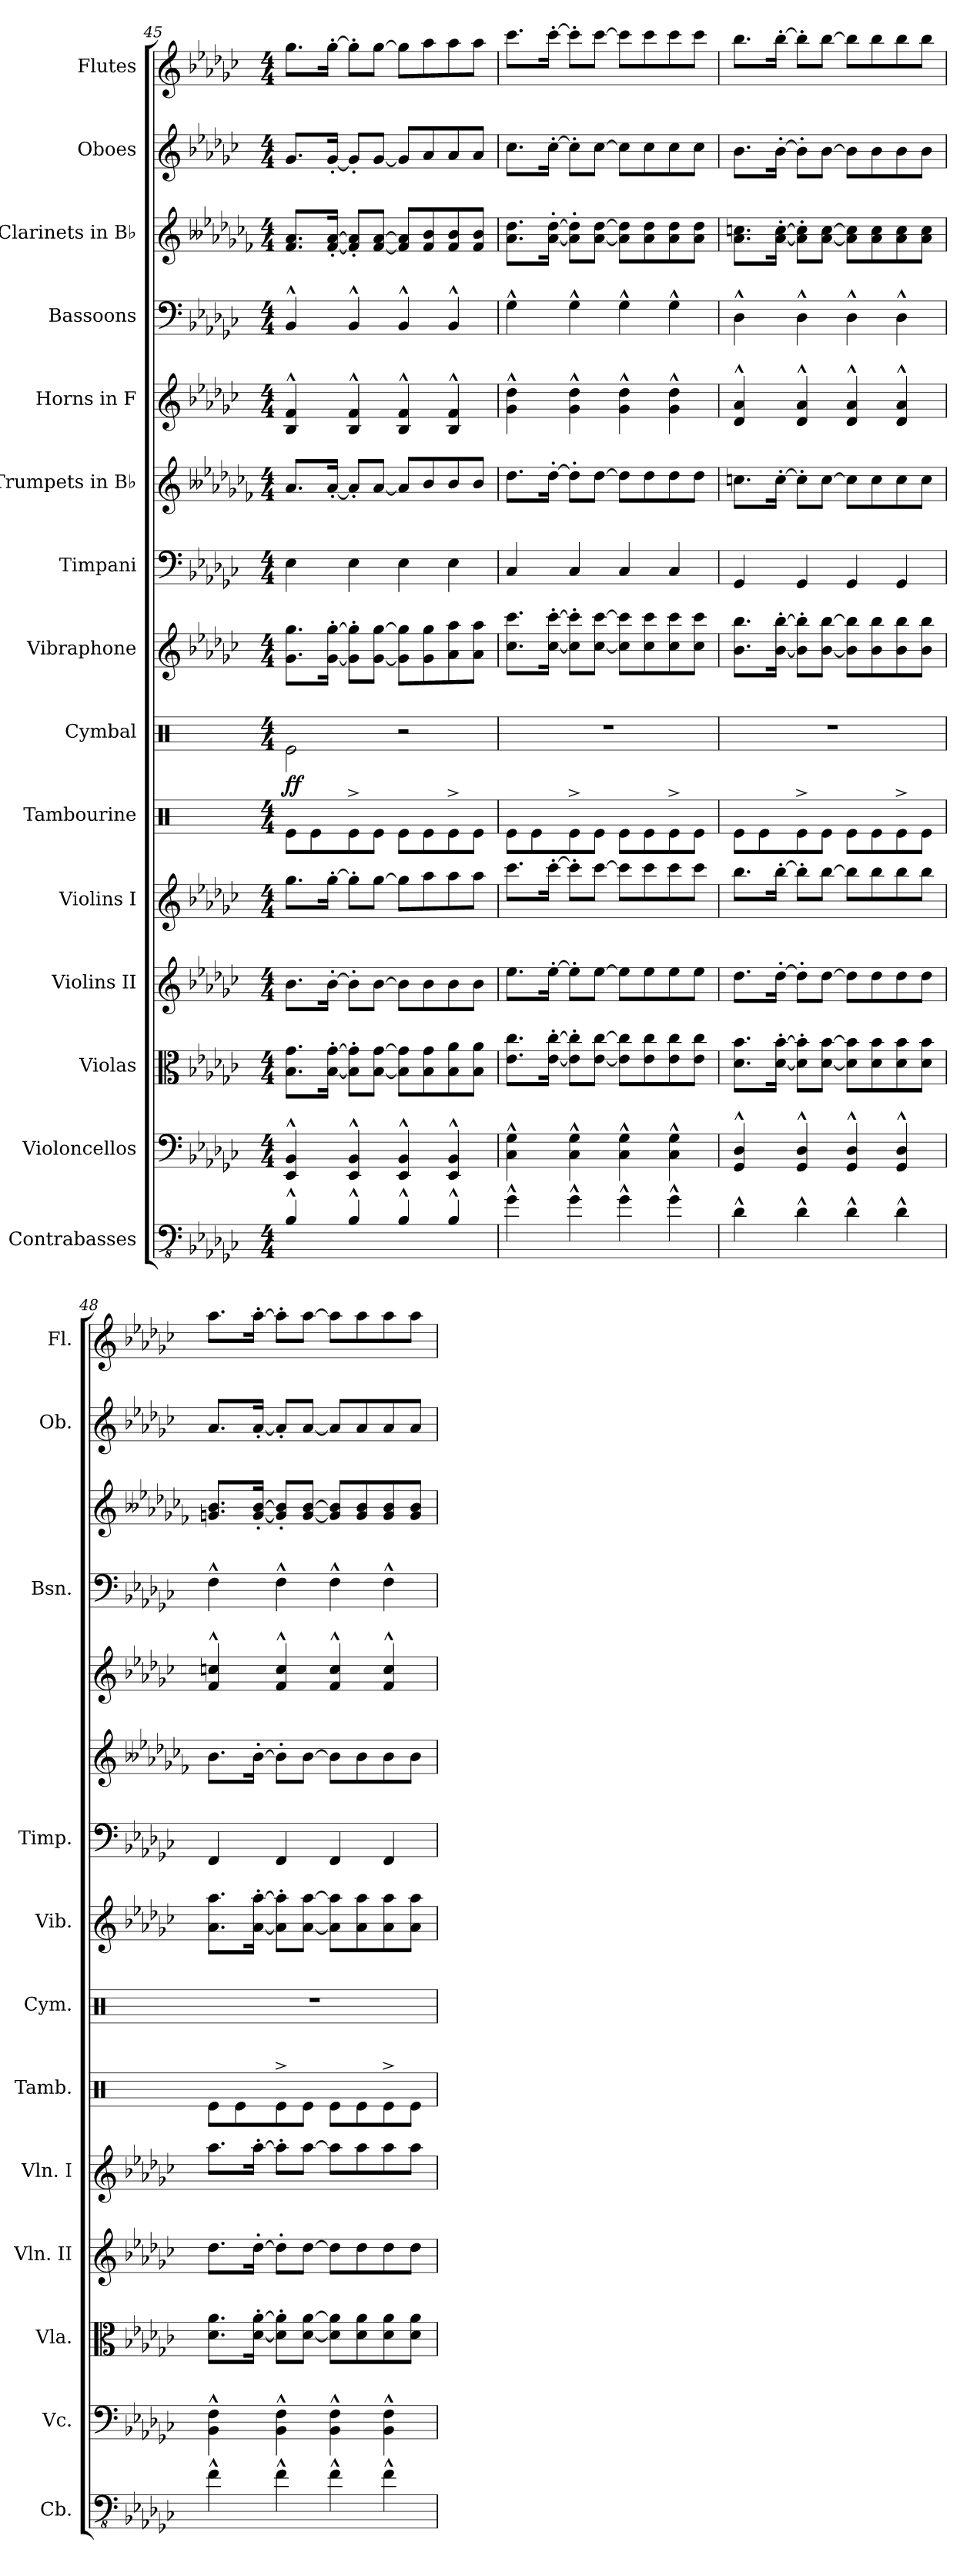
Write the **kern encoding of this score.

**kern	**kern	**kern	**kern	**kern	**kern	**kern	**dynam	**kern	**kern	**kern	**kern	**kern	**kern	**kern	**kern
*part15	*part14	*part13	*part12	*part11	*part10	*part9	*part9	*part8	*part7	*part6	*part5	*part4	*part3	*part2	*part1
*staff15	*staff14	*staff13	*staff12	*staff11	*staff10	*staff9	*staff9	*staff8	*staff7	*staff6	*staff5	*staff4	*staff3	*staff2	*staff1
*I"Contrabasses	*I"Violoncellos	*I"Violas	*I"Violins II	*I"Violins I	*I"Tambourine	*I"Cymbal	*	*I"Vibraphone	*I"Timpani	*I"Trumpets in B♭	*I"Horns in F	*I"Bassoons	*I"Clarinets in B♭	*I"Oboes	*I"Flutes
*I'Cb.	*I'Vc.	*I'Vla.	*I'Vln. II	*I'Vln. I	*I'Tamb.	*I'Cym.	*	*I'Vib.	*I'Timp.	*	*	*I'Bsn.	*	*I'Ob.	*I'Fl.
*clefFv4	*clefF4	*clefC3	*clefG2	*clefG2	*clefX	*clefX	*	*clefG2	*clefF4	*clefG2	*clefG2	*clefF4	*clefG2	*clefG2	*clefG2
*ITrd7c12	*	*	*	*	*	*	*	*	*	*ITrd1c2	*ITrd4c7	*	*ITrd1c2	*	*
*k[b-e-a-d-g-c-]	*k[b-e-a-d-g-c-]	*k[b-e-a-d-g-c-]	*k[b-e-a-d-g-c-]	*k[b-e-a-d-g-c-]	*k[]	*k[]	*	*k[b-e-a-d-g-c-]	*k[b-e-a-d-g-c-]	*k[b--e-a-d-g-c-f-]	*k[b-e-a-d-g-c-f-]	*k[b-e-a-d-g-c-]	*k[b--e-a-d-g-c-f-]	*k[b-e-a-d-g-c-]	*k[b-e-a-d-g-c-]
*M4/4	*M4/4	*M4/4	*M4/4	*M4/4	*M4/4	*M4/4	*	*M4/4	*M4/4	*M4/4	*M4/4	*M4/4	*M4/4	*M4/4	*M4/4
=45	=45	=45	=45	=45	=45	=45	=45	=45	=45	=45	=45	=45	=45	=45	=45
!	!	!	!	!	!	!	!LO:DY:b	!	!	!	!	!	!	!	!
4BBB-^^/	4EE-/^^ 4BB-/^^	8.B-\ 8.g-\L	8.b-\L	8.gg-\L	8Re\L	2Re\	ff	8.g-\ 8.gg-\L	4E-\	8.g-/L	4E-/^^ 4B-/^^	4BB-^^/	8.e-/ 8.g-/L	8.g-/L	8.gg-\L
.	.	.	.	.	8Re\	.	.	.	.	.	.	.	.	.	.
.	.	[16B-\' [16g-\'Jk	[16b-'\Jk	[16gg-'\Jk	.	.	.	[16g-\' [16gg-\'Jk	.	[16g-'/Jk	.	.	[16e-/' [16g-/'Jk	[16g-'/Jk	[16gg-'\Jk
4BBB-^^/	4EE-/^^ 4BB-/^^	8B-\]' 8g-\]'L	8b-'\L]	8gg-'\L]	8Re^\	.	.	8g-\]' 8gg-\]'L	4E-\	8g-'/L]	4E-/^^ 4B-/^^	4BB-^^/	8e-/]' 8g-/]'L	8g-'/L]	8gg-'\L]
.	.	[8B-\ [8g-\J	[8b-\J	[8gg-\J	8Re\J	.	.	[8g-\ [8gg-\J	.	[8g-/J	.	.	[8e-/ [8g-/J	[8g-/J	[8gg-\J
4BBB-^^/	4EE-/^^ 4BB-/^^	8B-\] 8g-\]L	8b-\L]	8gg-\L]	8Re\L	2r	.	8g-\] 8gg-\]L	4E-\	8g-/L]	4E-/^^ 4B-/^^	4BB-^^/	8e-/] 8g-/]L	8g-/L]	8gg-\L]
.	.	8B-\ 8g-\	8b-\	8aa-\	8Re\	.	.	8g-\ 8gg-\	.	8a-/	.	.	8e-/ 8a-/	8a-/	8aa-\
4BBB-^^/	4EE-/^^ 4BB-/^^	8B-\ 8a-\	8b-\	8aa-\	8Re^\	.	.	8a-\ 8aa-\	4E-\	8a-/	4E-/^^ 4B-/^^	4BB-^^/	8e-/ 8a-/	8a-/	8aa-\
.	.	8B-\ 8a-\J	8b-\J	8aa-\J	8Re\J	.	.	8a-\ 8aa-\J	.	8a-/J	.	.	8e-/ 8a-/J	8a-/J	8aa-\J
=46	=46	=46	=46	=46	=46	=46	=46	=46	=46	=46	=46	=46	=46	=46	=46
4GG-^^\	4C-\^^ 4G-\^^	8.e-\ 8.cc-\L	8.ee-\L	8.ccc-\L	8Re\L	1r	.	8.cc-\ 8.ccc-\L	4C-/	8.cc-\L	4c-\^^ 4g-\^^	4G-^^\	8.g-\ 8.cc-\L	8.cc-\L	8.ccc-\L
.	.	.	.	.	8Re\	.	.	.	.	.	.	.	.	.	.
.	.	[16e-\' [16cc-\'Jk	[16ee-'\Jk	[16ccc-'\Jk	.	.	.	[16cc-\' [16ccc-\'Jk	.	[16cc-'\Jk	.	.	[16g-\' [16cc-\'Jk	[16cc-'\Jk	[16ccc-'\Jk
4GG-^^\	4C-\^^ 4G-\^^	8e-\]' 8cc-\]'L	8ee-'\L]	8ccc-'\L]	8Re^\	.	.	8cc-\]' 8ccc-\]'L	4C-/	8cc-'\L]	4c-\^^ 4g-\^^	4G-^^\	8g-\]' 8cc-\]'L	8cc-'\L]	8ccc-'\L]
.	.	[8e-\ [8cc-\J	[8ee-\J	[8ccc-\J	8Re\J	.	.	[8cc-\ [8ccc-\J	.	[8cc-\J	.	.	[8g-\ [8cc-\J	[8cc-\J	[8ccc-\J
4GG-^^\	4C-\^^ 4G-\^^	8e-\] 8cc-\]L	8ee-\L]	8ccc-\L]	8Re\L	.	.	8cc-\] 8ccc-\]L	4C-/	8cc-\L]	4c-\^^ 4g-\^^	4G-^^\	8g-\] 8cc-\]L	8cc-\L]	8ccc-\L]
.	.	8e-\ 8cc-\	8ee-\	8ccc-\	8Re\	.	.	8cc-\ 8ccc-\	.	8cc-\	.	.	8g-\ 8cc-\	8cc-\	8ccc-\
4GG-^^\	4C-\^^ 4G-\^^	8e-\ 8cc-\	8ee-\	8ccc-\	8Re^\	.	.	8cc-\ 8ccc-\	4C-/	8cc-\	4c-\^^ 4g-\^^	4G-^^\	8g-\ 8cc-\	8cc-\	8ccc-\
.	.	8e-\ 8cc-\J	8ee-\J	8ccc-\J	8Re\J	.	.	8cc-\ 8ccc-\J	.	8cc-\J	.	.	8g-\ 8cc-\J	8cc-\J	8ccc-\J
!!LO:PB:g=z
=47	=47	=47	=47	=47	=47	=47	=47	=47	=47	=47	=47	=47	=47	=47	=47
4DD-^^\	4GG-/^^ 4D-/^^	8.d-\ 8.b-\L	8.dd-\L	8.bb-\L	8Re\L	1r	.	8.b-\ 8.bb-\L	4GG-/	8.b-X\L	4G-/^^ 4d-/^^	4D-^^\	8.g-\ 8.b-X\L	8.b-\L	8.bb-\L
.	.	.	.	.	8Re\	.	.	.	.	.	.	.	.	.	.
.	.	[16d-\' [16b-\'Jk	[16dd-'\Jk	[16bb-'\Jk	.	.	.	[16b-\' [16bb-\'Jk	.	[16b-'\Jk	.	.	[16g-\' [16b-\'Jk	[16b-'\Jk	[16bb-'\Jk
4DD-^^\	4GG-/^^ 4D-/^^	8d-\]' 8b-\]'L	8dd-'\L]	8bb-'\L]	8Re^\	.	.	8b-\]' 8bb-\]'L	4GG-/	8b-'\L]	4G-/^^ 4d-/^^	4D-^^\	8g-\]' 8b-\]'L	8b-'\L]	8bb-'\L]
.	.	[8d-\ [8b-\J	[8dd-\J	[8bb-\J	8Re\J	.	.	[8b-\ [8bb-\J	.	[8b-\J	.	.	[8g-\ [8b-\J	[8b-\J	[8bb-\J
4DD-^^\	4GG-/^^ 4D-/^^	8d-\] 8b-\]L	8dd-\L]	8bb-\L]	8Re\L	.	.	8b-\] 8bb-\]L	4GG-/	8b-\L]	4G-/^^ 4d-/^^	4D-^^\	8g-\] 8b-\]L	8b-\L]	8bb-\L]
.	.	8d-\ 8b-\	8dd-\	8bb-\	8Re\	.	.	8b-\ 8bb-\	.	8b-\	.	.	8g-\ 8b-\	8b-\	8bb-\
4DD-^^\	4GG-/^^ 4D-/^^	8d-\ 8b-\	8dd-\	8bb-\	8Re^\	.	.	8b-\ 8bb-\	4GG-/	8b-\	4G-/^^ 4d-/^^	4D-^^\	8g-\ 8b-\	8b-\	8bb-\
.	.	8d-\ 8b-\J	8dd-\J	8bb-\J	8Re\J	.	.	8b-\ 8bb-\J	.	8b-\J	.	.	8g-\ 8b-\J	8b-\J	8bb-\J
=48	=48	=48	=48	=48	=48	=48	=48	=48	=48	=48	=48	=48	=48	=48	=48
4FF^^\	4BB-\^^ 4F\^^	8.d-\ 8.a-\L	8.dd-\L	8.aa-\L	8Re\L	1r	.	8.a-\ 8.aa-\L	4FF/	8.a-\L	4B-/^^ 4fn/^^	4F^^\	8.fn/ 8.a-/L	8.a-/L	8.aa-\L
.	.	.	.	.	8Re\	.	.	.	.	.	.	.	.	.	.
.	.	[16d-\' [16a-\'Jk	[16dd-'\Jk	[16aa-'\Jk	.	.	.	[16a-\' [16aa-\'Jk	.	[16a-'\Jk	.	.	[16f/' [16a-/'Jk	[16a-'/Jk	[16aa-'\Jk
4FF^^\	4BB-\^^ 4F\^^	8d-\]' 8a-\]'L	8dd-'\L]	8aa-'\L]	8Re^\	.	.	8a-\]' 8aa-\]'L	4FF/	8a-'\L]	4B-/^^ 4f/^^	4F^^\	8f/]' 8a-/]'L	8a-'/L]	8aa-'\L]
.	.	[8d-\ [8a-\J	[8dd-\J	[8aa-\J	8Re\J	.	.	[8a-\ [8aa-\J	.	[8a-\J	.	.	[8f/ [8a-/J	[8a-/J	[8aa-\J
4FF^^\	4BB-\^^ 4F\^^	8d-\] 8a-\]L	8dd-\L]	8aa-\L]	8Re\L	.	.	8a-\] 8aa-\]L	4FF/	8a-\L]	4B-/^^ 4f/^^	4F^^\	8f/] 8a-/]L	8a-/L]	8aa-\L]
.	.	8d-\ 8a-\	8dd-\	8aa-\	8Re\	.	.	8a-\ 8aa-\	.	8a-\	.	.	8f/ 8a-/	8a-/	8aa-\
4FF^^\	4BB-\^^ 4F\^^	8d-\ 8a-\	8dd-\	8aa-\	8Re^\	.	.	8a-\ 8aa-\	4FF/	8a-\	4B-/^^ 4f/^^	4F^^\	8f/ 8a-/	8a-/	8aa-\
.	.	8d-\ 8a-\J	8dd-\J	8aa-\J	8Re\J	.	.	8a-\ 8aa-\J	.	8a-\J	.	.	8f/ 8a-/J	8a-/J	8aa-\J
=	=	=	=	=	=	=	=	=	=	=	=	=	=	=	=
*-	*-	*-	*-	*-	*-	*-	*-	*-	*-	*-	*-	*-	*-	*-	*-
